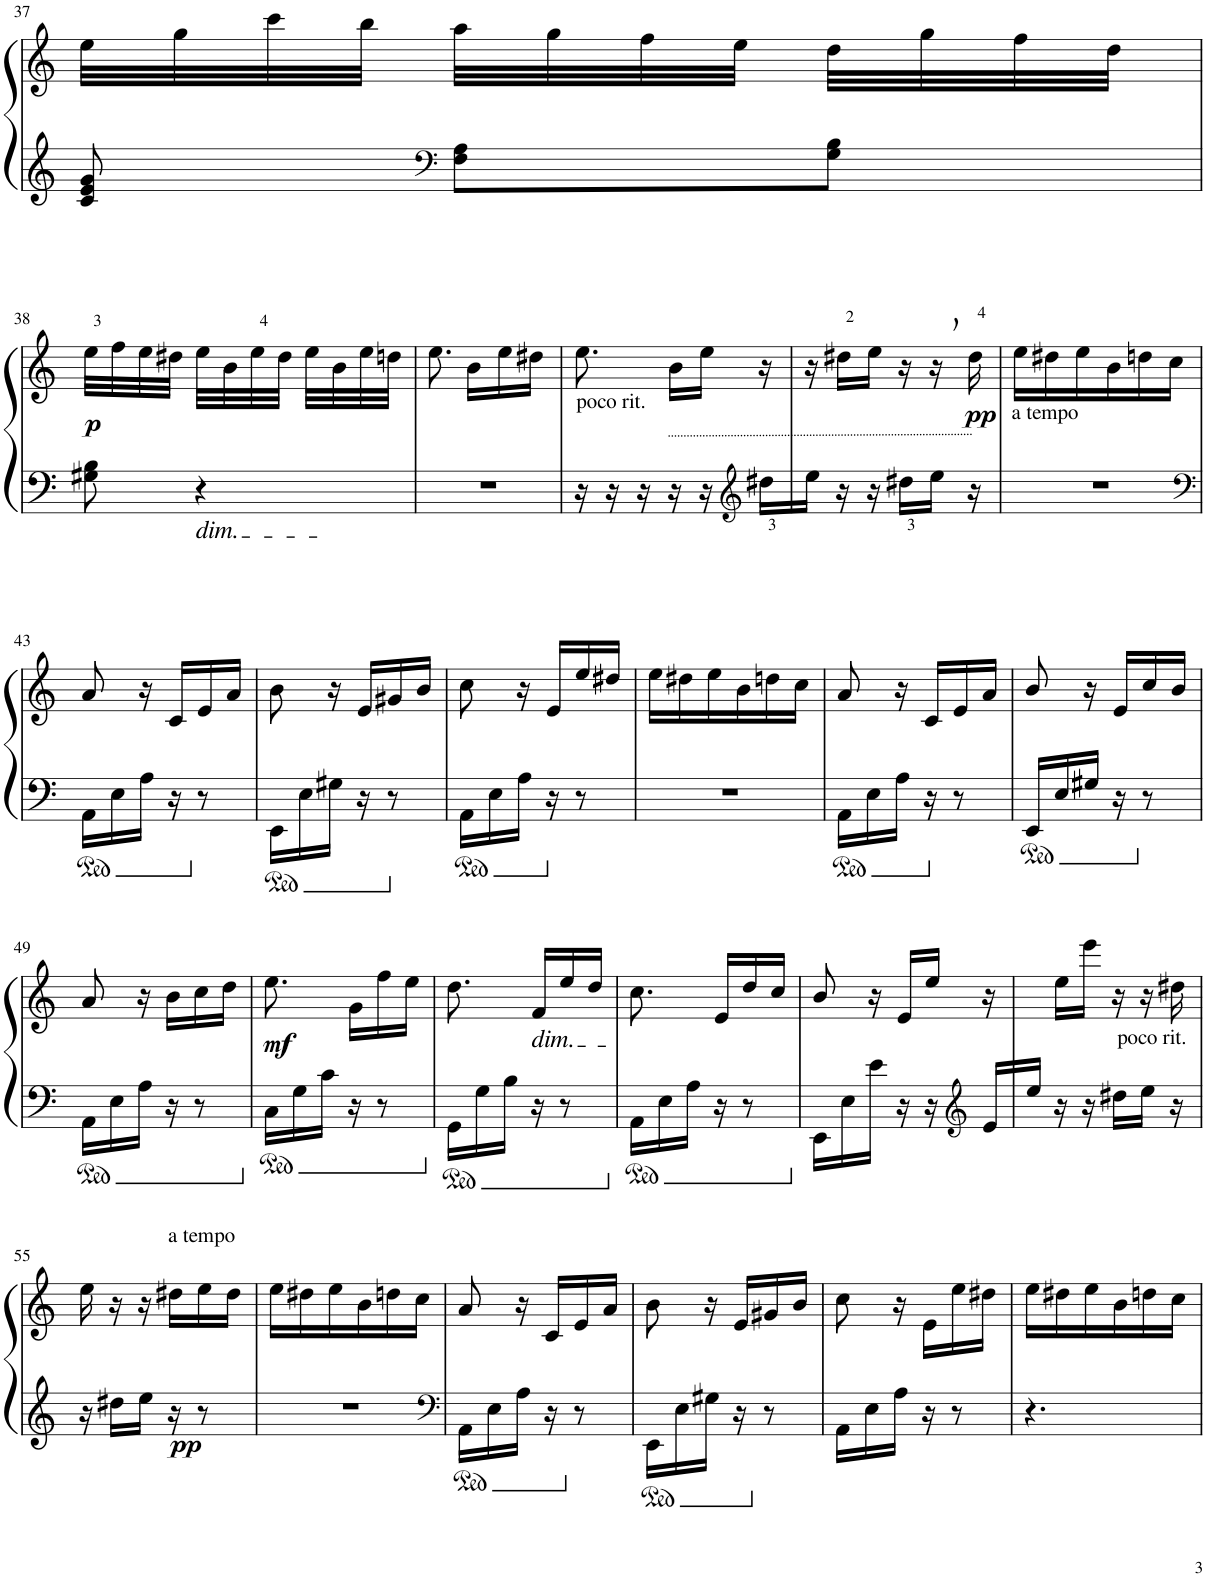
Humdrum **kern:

**kern	**kern	**dynam
*part1	*part1	*part1
*staff2	*staff1	*staff1/2
*I"Piano	*	*
*I'Pno	*	*
!!LO:PB:g=z
*clefG2	*clefG2	*
*k[]	*k[]	*
*M3/8	*M3/8	*
=37	=37	=37
*^	*	*
8c/ 8e/ 8g/	8ryy	32ee\LLL	.
.	.	32gg\	.
.	.	32ccc\	.
.	.	32bb\JJJ	.
*clefF4	*	*	*
8ryy	8F\ 8A\L	32aa\LLL	.
.	.	32gg\	.
.	.	32ff\	.
.	.	32ee\JJJ	.
8ryy	8G\ 8B\J	32dd\LLL	.
.	.	32gg\	.
.	.	32ff\	.
.	.	32dd\JJJ	.
*v	*v	*	*
!!LO:LB:g=z
=38	=38	=38
!	!	!LO:DY:b
8G#X\ 8B\	32ee\LLL	p
.	32ff\	.
.	32ee\	.
.	32dd#X\JJJ	.
!LO:TX:b:i:t=dim.	!	!
4r	32ee\LLL	.
.	32b\	.
.	32ee\	.
.	32dd#\JJJ	.
.	32ee\LLL	.
.	32b\	.
.	32ee\	.
.	32ddn\JJJ	.
=39	=39	=39
4.r	8.ee\	.
.	16b\LL	.
.	16ee\	.
.	16dd#X\JJ	.
=40	=40	=40
!	!LO:TX:b:t=poco rit.	!
16r	8.ee\	.
16r	.	.
16r	.	.
16r	16b\LL	.
16r	16ee\JJ	.
*clefG2	*	*
16dd#X\LL	16r	.
=41	=41	=41
16ee\JJ	16r	.
16r	16dd#X\LL	.
16r	16ee\JJ	.
16dd#X\LL	16r	.
16ee\JJ	16r	.
!	!	!LO:DY:b
16r	16dd#\	pp
=42	=42	=42
!	!LO:TX:b:t=a tempo	!
4.r	16ee\LL	.
.	16dd#X\	.
.	16ee\	.
.	16b\	.
.	16ddn\	.
.	16cc\JJ	.
!!LO:LB:g=z
=43	=43	=43
*clefF4	*	*
16AA\LL	8a/	.
16E\	.	.
16A\JJ	16r	.
16r	16c/LL	.
8r	16e/	.
.	16a/JJ	.
=44	=44	=44
16EE\LL	8b\	.
16E\	.	.
16G#X\JJ	16r	.
16r	16e/LL	.
8r	16g#X/	.
.	16b/JJ	.
=45	=45	=45
16AA\LL	8cc\	.
16E\	.	.
16A\JJ	16r	.
16r	16e/LL	.
8r	16ee/	.
.	16dd#X/JJ	.
=46	=46	=46
4.r	16ee\LL	.
.	16dd#X\	.
.	16ee\	.
.	16b\	.
.	16ddn\	.
.	16cc\JJ	.
=47	=47	=47
16AA\LL	8a/	.
16E\	.	.
16A\JJ	16r	.
16r	16c/LL	.
8r	16e/	.
.	16a/JJ	.
=48	=48	=48
16EE/LL	8b/	.
16E/	.	.
16G#X/JJ	16r	.
16r	16e/LL	.
8r	16cc/	.
.	16b/JJ	.
!!LO:LB:g=z
=49	=49	=49
16AA\LL	8a/	.
16E\	.	.
16A\JJ	16r	.
16r	16b\LL	.
8r	16cc\	.
.	16dd\JJ	.
=50	=50	=50
!	!	!LO:DY:b
16C\LL	8.ee\	mf
16G\	.	.
16c\JJ	.	.
16r	16g\LL	.
8r	16ff\	.
.	16ee\JJ	.
=51	=51	=51
16GG\LL	8.dd\	.
16G\	.	.
16B\JJ	.	.
!	!LO:TX:b:i:t=dim.	!
16r	16f/LL	.
8r	16ee/	.
.	16dd/JJ	.
=52	=52	=52
16AA\LL	8.cc\	.
16E\	.	.
16A\JJ	.	.
16r	16e/LL	.
8r	16dd/	.
.	16cc/JJ	.
=53	=53	=53
*^	*	*
16EE\LL	4ryy	8b/	.
16E\	.	.	.
16e\JJ	.	16r	.
16r	.	16e/LL	.
16r	16ryy	16ee/JJ	.
*clefG2	*	*	*
16ryy	16e/LL	16r	.
=54	=54	=54	=54
16ryy	16ee/JJ	16ryy	.
16r	16ryy	16ee\LL	.
16r	4ryy	16eee\JJ	.
!	!	!LO:TX:b:t=poco rit.	!
16dd#X\LL	.	16r	.
16ee\JJ	.	16r	.
16r	.	16dd#X\	.
*v	*v	*	*
!!LO:LB:g=z
=55	=55	=55
16r	16ee\	.
16dd#X\LL	16r	.
16ee\JJ	16r	.
!	!LO:TX:a:t=a tempo	!
!	!	!LO:DY:b=2
16r	16dd#X\LL	pp
8r	16ee\	.
.	16dd#\JJ	.
=56	=56	=56
4.r	16ee\LL	.
.	16dd#X\	.
.	16ee\	.
.	16b\	.
.	16ddn\	.
.	16cc\JJ	.
=57	=57	=57
*clefF4	*	*
16AA\LL	8a/	.
16E\	.	.
16A\JJ	16r	.
16r	16c/LL	.
8r	16e/	.
.	16a/JJ	.
=58	=58	=58
16EE\LL	8b\	.
16E\	.	.
16G#X\JJ	16r	.
16r	16e/LL	.
8r	16g#X/	.
.	16b/JJ	.
=59	=59	=59
16AA\LL	8cc\	.
16E\	.	.
16A\JJ	16r	.
16r	16e\LL	.
8r	16ee\	.
.	16dd#X\JJ	.
=60	=60	=60
4.r	16ee\LL	.
.	16dd#X\	.
.	16ee\	.
.	16b\	.
.	16ddn\	.
.	16cc\JJ	.
=	=	=
*-	*-	*-
